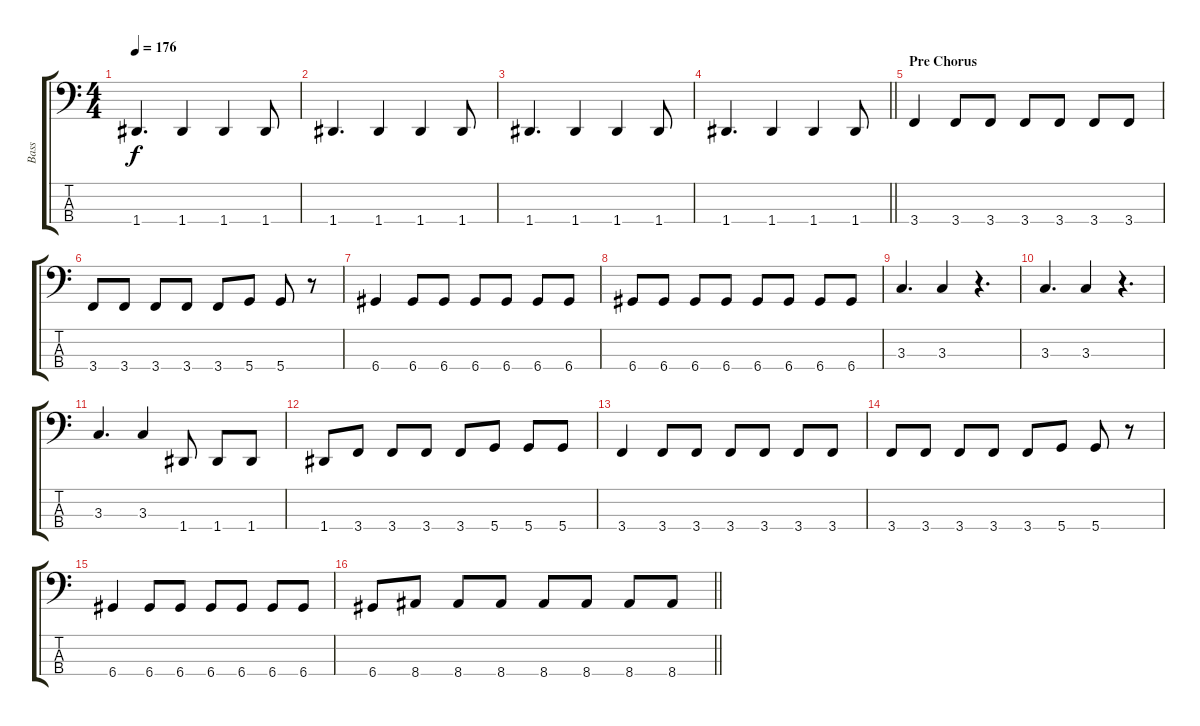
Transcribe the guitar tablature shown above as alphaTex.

\track ("Bass" "Bass") {instrument electricbasspick}
\staff {score tabs}
\tuning (G2 D2 A1 D1) {hide}
\ts (4 4)
\tempo 176
\clef f4
\ks c
1.4.4{d dy f} 1.4.4 1.4.4 1.4.8 |
1.4.4{d} 1.4.4 1.4.4 1.4.8 |
1.4.4{d} 1.4.4 1.4.4 1.4.8 |
\barLineRight lightlight
1.4.4{d} 1.4.4 1.4.4 1.4.8 |
\section ("" "Pre Chorus")
3.4.4 3.4.8 3.4.8 3.4.8 3.4.8 3.4.8 3.4.8 |
3.4.8 3.4.8 3.4.8 3.4.8 3.4.8 5.4.8 5.4.8 r.8 |
6.4.4 6.4.8 6.4.8 6.4.8 6.4.8 6.4.8 6.4.8 |
6.4.8 6.4.8 6.4.8 6.4.8 6.4.8 6.4.8 6.4.8 6.4.8 |
3.3.4{d} 3.3.4 r.4{d} |
3.3.4{d} 3.3.4 r.4{d} |
3.3.4{d} 3.3.4 1.4.8 1.4.8 1.4.8 |
1.4.8 3.4.8 3.4.8 3.4.8 3.4.8 5.4.8 5.4.8 5.4.8 |
3.4.4 3.4.8 3.4.8 3.4.8 3.4.8 3.4.8 3.4.8 |
3.4.8 3.4.8 3.4.8 3.4.8 3.4.8 5.4.8 5.4.8 r.8 |
6.4.4 6.4.8 6.4.8 6.4.8 6.4.8 6.4.8 6.4.8 |
\barLineRight lightlight
6.4.8 8.4.8 8.4.8 8.4.8 8.4.8 8.4.8 8.4.8 8.4.8
